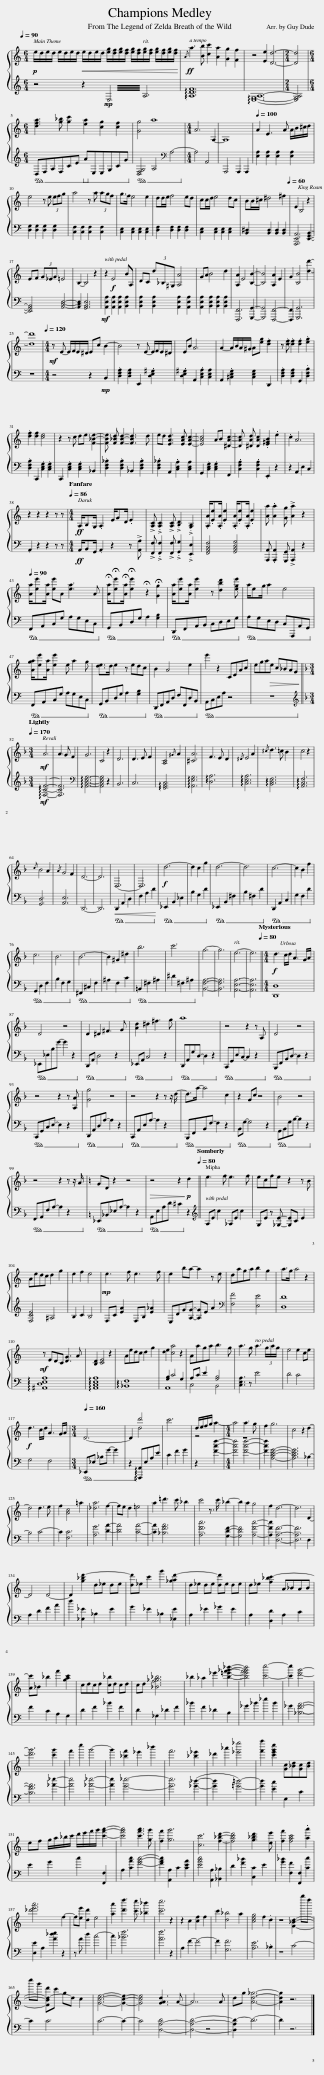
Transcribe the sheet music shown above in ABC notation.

X:1
%%score { ( 1 4 ) | ( 2 3 ) }
L:1/8
Q:1/4=90
M:6/4
I:linebreak $
K:C
V:1 treble
V:4 treble
V:2 treble
V:3 treble
V:1
!p! e/d/e/d/ e/d/e/d/!<(! e/d/e/d/ [eg]/[df]/[eg]/[df]/ [eg]/[df]/[Q:1/4=86][eg]/[df]/ [eg]/[Q:1/4=70][df]/[eg]/[Q:1/4=40][df]/!<)! |!ff![Q:1/4=90]{/A} a3 [Bb] [cc']2 [Aa]2 [Gg]2 [Ff]2 | z4 [Ee]2 [Dd]6- |[M:2/4] [Dd]4 |$[M:6/4] [dfa]3 [g_b] [gc']2 [ea]2 [cg]2 [cf]2 | %5
 [Gg]4 a8 |[M:4/4] A6 A,2- | A,8 |[Q:1/4=100] A2 E3 A A/B/^c/d/ |$ e4 z e (3efg | %10
 a4 z a (3agf | g>f e4 e2 | dd/e/ f4 ed | cc/d/ e4 dc | BB/^c/ ^d4 ^f2 | %15
[Q:1/4=60] E2 B,4 z2 |$ EF (3G_EG =E4 | B,2- B,4 z2 | z2!f! E4 BA, | DC (3d_B,^G, [A,A]4 | %20
 GA B4 d2 | [A,A]2 E4 [B,B]2- | [B,B]4 [A,A]2 E2 | G2 [B,B]4 [dd']2- |$ [dd']8 | %25
[M:4/4]!mf![Q:1/4=120] z E- E/F/E/^D/ Ec B2- | B4 z E- E/F/E/^D/ | EB A6 | A2- A/B/A/^G/ A[eg] .[df]2 | z .[df] .[df]2 .[df]2 .[eg]2 |$ %30
 .[df]2 [df]2 [ce]4 | z2 z c de [F_Be]2- | [FBe] [F_Bd] [FBd]2- [FBd]3 d | ed [EAd]3 [EAc] [EAc]2- | [EAc]4 AB [^DAc]2- | %35
 [DAc] [^DAd] [DAc]2 .[E^GB]2 .e2 | .c2 A6 |$ z2 z2 z2 z z |[M:4/4][Q:1/4=86]!ff! A,/B,G,/ .A,2 E/GD/ .E2 | !>![A,C] .[A,C]2 !>![A,C] .[B,D]2 .[G,B,]2 | %40
 .[A,A]/.[Ee].[A,A]/ .[Ee]2 .[A,A]/.[Ee].[A,A]/ .[Ee]2 | [Aa] .[Aa]2 [Gg] !>![Aa]2 z2 |$[Q:1/4=90] [Aa]/[ee'][Aa]/ [ee']A [ea]3 A | !fermata![Aa]/!fermata![ee']!fermata![Aa]/ !fermata![ee']2 !fermata!z2 !fermata![Gg]2 | [Aa]/[ee'][Aa]/ [ee']2 z [dbd']2 [ege'] | %45
 a/eg/ a2 e4 |$ [Aga]/[ee'][Aa]/ [ee']2 e a2 g | [de]>d e2 z edc | B2 A4 e2 | e'2 z2 CEAc | %50
 ega!>(!e c_BAG!>)! ||$[K:F][M:3/4][Q:1/4=170]!mf! A6 | A3 G F2 | G6 | C4 z2 | %55
 D6 | D3 E F2 | [A,C]4{/^G} A2 | [^CA]6 | F3 E D2 | %60
{/^D} E4 A2 |{/^c} d3 =c B2 | c4 z2 |${/c} B4 A2 |{/A} G4 F2 | %65
 D6- | D6 | D,6- | D,6 |!f! d6- | %70
 d2 c2 g2 | d6- | d6 | c6- | c2 B2 f2 |$ %75
 c6 | B6 | B6- | B2 ^G2 ^d2 | b6 | %80
 c'6 | g6- | g6 |[Q:1/4=120] e6- | e6 || %85
[M:4/4][Q:1/4=80]!f! d3 c/d/ A3 G/A/ |$ D4 z4 | D2 ^D2 ^F3 G | [Ad]2 ^d2 ^f3 g | a8 | %90
 z4 z2 z A, | D4 z4 |$ z4 z2 z [A,A] | [Gg]4 z4 | z4 z2 z z/ d/- | %95
 d>a- a4 c2 | z2 Gc z4 | B4 z4 |$ z4 z2 z z/ A/ |[K:C] GD z2 z4 | %100
[K:C]!>(! z4 z2!>)!!p! d2 ||[K:C][Q:1/4=80] e3 f e3 f | ecfe z2 z B |$ Aedc d2 g2 | e2 f2 e4 | %105
!mp! e3 f e3 f | e2 ba- a2 z e | daga b2 g2 | a>g a4 z2 |$!mf! z EDC [DG]3 A | %110
 [B,D]2 [CE]4 z2 | Aedc d2 g2 | [de]2 [ca]4 z2 | Aaga b3 g | a3 g a3 (3g/a/g/ | %115
 e4 e2 ce |$[K:C]!f! d3 c/d/ A3 G/A/ |[M:3/4][Q:1/4=160] D6- | D2 d'4 | c'6 | %120
 d/e/f/g/ a2- |[M:4/4] a4 a3 g | f2 g6 | c4 z2 d2- |$ d4 d3 e | %125
 f2 [Ac]4 =a2 | [_da]6 f2- | fe d2 =e4 | a2 =d'3 c' _b2 | c'4 z3/2 c'/ _b2- | %130
 b2 a2 g4 | f2 d6- | d6 D2- |$ D4 D4- | D2 [g_bd'-]2 d_e de | %135
 [dd']_e c'2 g'2 [_gad'-]2 | d_e de [dd']e de | d_e [f_bc'-]2 A_BAB |$ [Ac']_B _b2 f'2 [gac']2 | cdcd [c_b]d cd | %140
 cd [_Bf_g_b]6 | _b2 _a2 _e'2 [b=e'f'_g'_b']2- | [be'f'g'b']4 [c'c'']4- | [c'c'']2 [d'g']4- x2 |$ [d'g']6 [c'g']2 | %145
 f'2 c''2 g'4- | g'2 [_bf']2 _e'2 _b'2 | f'6 [_b_e']2 | _d'2 _a'2 [_e'_e'']4 | [f'f'']2 [c'e'g'c'']2 [Gc][_Bd][Gc][Bd] |$ %150
 ef g/a/_b/c'/ d'/e'/f'/g'/ [c'f'a']2- | [c'f'a']4 [c'f'a']3 [gg'] | [ff']2 [gg']6 | [cc']6 [f_bd']2- | [fbd']4 [g_bd']3 [ee'] | %155
 [ff']2 [fac']4 .[aa']2 |$ [_d'e'a']6 f2- | f[ee'] [dd']2 e4 | [aa']2 [d'd'']3 [c'c''] [_b_b']2 | [c'c'']6 z2 | %160
 z2 c2 [cf]2 f2 | c'2 [d_b]4 a2 | [ceg]4 f2 .d2 | z4 [F_Bd]2- g''d'' |$ c''g' [FBd-d']c' gd c2 | %165
 [Gce]6- [Gce]2- | [Gce]4 [GAd]3 A- | A7 A | dg [Ad_g]6- | [Adg]2 z6 |] %170
V:2
 z4 z2!mp! !///-!E,3 A,3 | !arpeggio![A,DF]12 | !arpeggio![E,G,A,]12- |[M:2/4] [E,G,A,]4 |$[M:6/4]!ped! D,F,A,F,CE!ped! A!ped-up!E,E,G,CG | %5
!ped! [D,F,G,]4 A,4[K:bass] A,4-!ped-up! |[M:4/4] A,4 A,,4 | A,,,4 A,,,2 A,,,2 | [E,A,]2 [E,A,]2 [E,A,]2 [E,A,]2 |$ [D,G,]2 [D,G,]2 [D,G,]2 [D,G,]2 | %10
 [C,F,]2 [C,F,]2 [C,F,]2 [C,F,]2 | [C,E,]2 [C,E,]2 [C,E,]2 [C,E,]2 | [D,F,]2 [D,F,]2 [D,F,]2 [D,F,]2 | [C,E,]2 [C,E,]2 [C,E,]2 [C,E,]2 | [B,,^D,]2 [B,,D,]2 [B,,D,]2 [B,,D,]2 | %15
 [A,,,E,,A,,]6 [E,,G,,B,,]2- |$ [E,,G,,B,,]4 [A,,C,E,]4- | [A,,C,E,]2 [G,,B,,E,]6 |!mf!!ped! [A,,E,A,]2 [A,,E,A,]2 [A,,E,A,]2!ped-up!!ped! [B,,E,A,]2 | x4!ped-up! [B,,E,A,]2 [B,,E,A,]2!ped-up!!ped! [A,,E,A,]2 [A,,E,A,]2 | %20
 [A,,E,A,]2!ped-up!!ped! [B,,E,A,]2 [B,,E,A,]2 [B,,E,A,]2 | [F,,,F,,]6 [G,,,G,,]2- | [G,,,G,,]4 [F,,,F,,]4- | [F,,,F,,]2 [G,,,G,,]6 |$ z8 | %25
[M:4/4] z4 z2!mp! B,,2 | .[D,F,A,]2 [D,F,A,]2 E,,2 .[D,E,^G,]2 | .[D,E,^G,]2 A,,2 .[C,E,A,]2 [C,E,A,]2 | A,,2 .[^C,E,G,]2 [C,E,G,]2 D,,2 | .[D,F,A,]2 [D,F,A,]2 G,,2 .[D,F,B,]2 |$ %30
 .[D,F,B,]2 C,,2 .[C,E,G,]2 .[C,E,G,]2 | C,,2 .[C,E,G,]2 .[C,E,G,]2 _B,,2 | .[D,F,_B,]2 .[D,F,B,]2 _B,,2 .[D,F,B,]2 | .[D,F,_B,]2 A,,2 .[C,E,A,]2 [C,E,A,]2 | G,,2 .[C,E,G,]2 .[C,E,G,]2 F,,2 | %35
 .[C,F,A,]2 .[C,F,A,]2 .E,,2 z2 | z2 A,,2 E,2 C,2 |$ .A,,2 z2 z2 z z |[M:4/4]!ff! A,,/B,,G,,/ .A,,2 z2 z !>![A,,A,] | !>![F,,F,] .[F,,F,]2 !>![F,,F,] .[G,,G,]2 .[E,,E,]2 | %40
 [F,,A,,C,F,]4 [G,,B,,D,G,]4 | [A,,,A,,] .[A,,,A,,]2 [G,,,G,,] !>![A,,,A,,]2 z2 |$!ped! F,,A,,C,G, A,G,E,C,!ped-up! |!ped! G,,B,,D,G, A,2 [G,B,]2!ped-up! |!ped! D,,F,,A,,B,, C,D,E,G,!ped-up! | %45
!ped! A,G,E,D, C,A,,,A,,G,,!ped-up! |$!ped! F,,A,,C,G, A,G,E,C,!ped-up! |!ped! G,,B,,D,G, A,2 [G,B,]2!ped-up! |!ped! D,,F,,A,,D, F,F,,D,B,,!ped-up! |!ped! A,,C,E,A, z4!ped-up! | %50
 z8 ||$[K:F][M:3/4][K:treble]!mf! !arpeggio![F,CF]6- | [F,CF]6 |[K:bass] !arpeggio![A,,C,E,G,]6- | [A,,C,E,G,]4 z2 | %55
 B,,6 | C,6 | !arpeggio![F,,A,,C,]6 | !arpeggio![A,,E,G,]6 | !arpeggio![D,A,]6 | %60
 !arpeggio![C,E,A,]6 | !arpeggio![B,,D,F,]6 | !arpeggio![A,,C,F,]6 |$ [G,,D,]6 | [A,,E,]6 | %65
 D,,6- | D,,6 |!<(!!ped! D,,2 A,,2 D,2 | x2!ped-up! F,2 A,2 D2!<)! |!ped! _E,,2 B,,2 _E,2!ped-up! | %70
 B,2 G,2 D2 |!ped! _E,,2 B,,2 ^F,2!ped-up! | B,2 ^F,2 D2 |!ped! D,,2 A,,2 C,2!ped-up! | G,2 F,2 D2 |$ %75
!ped! G,,2 D,2 F,2!ped-up! | B,2 F,2 G,2 |!ped! ^F,,2 ^C,2 F,2!ped-up! | ^A,2 F,2 C2 |!ped! =B,,2 ^F,2 ^A,2!ped-up! | %80
 ^D2 ^F,2 ^A,2 | [B,,F,A,]6- | [B,,F,A,]6 | [A,,E,A,]6- | [A,,E,A,]6 || %85
[M:4/4] [D,,D,]8 |$!ped! _E,,_E,B,G- G2!ped-up! z2 |!ped! D,,A,, D,4 z2!ped-up! |!ped! _E,,A,, C,4 z2!ped-up! |!ped! D,,A,,G,D,- D,2 z2!ped-up! | %90
!ped! C,,G,,E,C,- C,2 z2!ped-up! |!ped! B,,,F,,B,,D,- D,2 z2!ped-up! |$!ped! C,,G,,C,E,- E,2 z2!ped-up! |!ped! D,,A,,D,A,- A,2 z2!ped-up! |!ped! C,,A,,E,A,- A,2 z2!ped-up! | %95
!ped! B,,,F,,B,,F,- F,2 z2!ped-up! |!ped! B,,G,- G,4 z2!ped-up! |!ped! G,,B,,G,B,- B,2 z2!ped-up! |$!ped! F,,A,,F,A,- A,2 z2!ped-up! |[K:C]!ped! _E,,_B,,_E,A,- A,2 z2!ped-up! | %100
[K:C]!ped! A,,E,A,D ^C2 z2!ped-up! ||[K:C][K:treble]!ped! A,E c2!ped-up!!ped! _A,E!ped-up! c2 |!ped! G,E z!ped-up!!ped! [_G,E]- [G,E]C E2!ped-up! |$!ped! [F,CE]4!ped-up!!ped! ^A,4!ped-up! |!ped! B,2 C2 B,4!ped-up! | %105
!ped! F,C [EA]2!ped! F,!ped-up!B, [E_A]2!ped-up! |!ped! E,DG[A,G]- [A,G]E A2!ped-up! |[K:bass]!ped! [F,F]4 [E,E]4!ped-up! | [D,D]8 |$!ped! !arpeggio![^A,,D,E,A,]8!ped-up! | %110
!ped! !arpeggio![A,,C,E,A,]8!ped-up! |!ped! !arpeggio![_B,,F,]8!ped-up! |!ped! [G,B,]2 C4 G,2!ped-up! |!ped! A,C E2 [G,B,]4!ped-up! |!ped! [C,E,A,]3 z E4!ped-up! | %115
 D4 C4 |$[K:C] G,4 F,4 |[M:3/4]!ped! _E,,_E, _B,!ped-up!G- G2 | z2 !arpeggio![A,,,A,,]E,A,E | C2 F2 G2 | %120
 z2 [Fcf]2- |[M:4/4] [Fcf]4 [Fcf]4- | [Fcf]2 [A,CEG]4- x2 | [A,CEG]6 _B,2- |$ B,4 C4- | %125
 C2 [F,C]6 | [A,G]6 [DA]2- | [DA]4 [CA]4- | [CA]2 [_B,FA]6 | [A,Fc]6 [G,DF]2- | %130
 [G,DF]4 [A,Fc]4- | [A,Fc]2 [D,A,F]6- | [D,A,F]6 D,2 |$ A,2 D2 F2 A2 | d2 [_E,_E]2 _B,2 E2 | %135
 G2 _E2 _B,2 [_E,E]2 | A,2 _E2 _G2 E2 | A,2 [D,D]2 A,2 C2 |$ F2 C2 A,2 G,2 | D2 F2 _B2 F2 | %140
 D2 _G,2 _D2 F2 | _B2 F2 _D2 B,2 | _G2 _B2 _e2 B2 | _G2 [_B,FA]6- |$ [B,FA]6 [_A_e]2- | %145
 [Ae]4 [_A_e]4- | [Ae]2 [G_e]6- | [Ge]6 ([_G_d]2- | [Gd]2 x2 [=G=d]4-) | [Gd]2 [Ec]2 E,2 C2 |$ %150
 E2 G2 c2 [F,,F,]2 | A,2 [CAc]2 [FAc]4- | [FAc]2 [A,,A,]2 C2 [CEA]2 | [EAc]4 [A,,A,]2 [_B,,_B,]2 | D2 [F_B]2 [C,C]2 E2 | %155
 [G_B]2 [F,F]2 [F,,F,]2 [Cc]2 |$ [E,E]2 A,2 [A_de]2 z2 | z A d2 c4- | c2 [_Bf]6 | [Af]6 z2 | %160
 A,2 F2- F4- | F2 [G,F]6 | [A,E]6 ._B,2 | z4 C4- |$ C2 C6 | %165
 C6- C2- | C4 [D,-A,-D]4 | [D,A,D]4- z4 | [D,A,D-]2 D6- | D2 z6 |] %170
V:3
 x12 | x12 | x12 |[M:2/4] x4 |$[M:6/4] x12 | %5
 x8[K:bass] x4 |[M:4/4] x8 | x8 | x8 |$ x8 | %10
 x8 | x8 | x8 | x8 | x8 | %15
 x8 |$ x8 | x8 | x8 | x8 | %20
 x8 | x8 | x8 | x8 |$ x8 | %25
[M:4/4] x8 | x8 | x8 | x8 | x8 |$ %30
 x8 | x8 | x8 | x8 | x8 | %35
 x8 | x8 |$ x8 |[M:4/4] x8 | x8 | %40
 x8 | x8 |$ x8 | x8 | x8 | %45
 x8 |$ x8 | x8 | x8 | x8 | %50
 x8 ||$[K:F][M:3/4][K:treble] x6 | x6 |[K:bass] x6 | x6 | %55
 x6 | x6 | x6 | x6 | x6 | %60
 x6 | x6 | x6 |$ x6 | x6 | %65
 x6 | x6 | x6 | x6 | x6 | %70
 x6 | x6 | x6 | x6 | x6 |$ %75
 x6 | x6 | x6 | x6 | x6 | %80
 x6 | x6 | x6 | x6 | x6 || %85
[M:4/4] x8 |$ x8 | x8 | x8 | x8 | %90
 x8 | x8 |$ x8 | x8 | x8 | %95
 x8 | x8 | x8 |$ x8 |[K:C] x8 | %100
[K:C] x8 ||[K:C][K:treble] x8 | x8 |$ x8 | x8 | %105
 x8 | x8 |[K:bass] x8 | x8 |$ x8 | %110
 x8 | x8 | A,,8 | C,4 B,,4 | x8 | %115
 x8 |$[K:C] x8 |[M:3/4] x6 | x6 | x6 | %120
 x4 |[M:4/4] x8 | x8 | x8 |$ x8 | %125
 x8 | x8 | x8 | x8 | x8 | %130
 x8 | x8 | x8 |$ x8 | x8 | %135
 x8 | x8 | x8 |$ x8 | x8 | %140
 x8 | x8 | x8 | x8 |$ x8 | %145
 x8 | x8 | x8 | x8 | x8 |$ %150
 x8 | x8 | x8 | x8 | x8 | %155
 x8 |$ x8 | x8 | x8 | x8 | %160
 x8 | x8 | x8 | x8 |$ x8 | %165
 x8 | x8 | x8 | x8 | x8 |] %170
V:4
 x12 | x12 | x12 |[M:2/4] x4 |$[M:6/4] x12 | %5
 x12 |[M:4/4] x8 | x8 | x8 |$ x8 | %10
 x8 | x8 | x8 | x8 | x8 | %15
 x8 |$ x8 | x8 | x8 | x8 | %20
 x8 | x8 | x8 | x8 |$ x8 | %25
[M:4/4] x8 | x8 | x8 | x8 | x8 |$ %30
 x8 | x8 | x8 | x8 | x8 | %35
 x8 | x8 |$ x8 |[M:4/4] x8 | x8 | %40
 x8 | x8 |$ x8 | x8 | x8 | %45
 x8 |$ x8 | x8 | x8 | x8 | %50
 x8 ||$[K:F][M:3/4] x6 | x6 | x6 | x6 | %55
 x6 | x6 | x6 | x6 | x6 | %60
 x6 | x6 | x6 |$ x6 | x6 | %65
 x6 | x6 | x6 | x6 | x6 | %70
 x6 | x6 | x6 | x6 | x6 |$ %75
 x6 | x6 | x6 | x6 | x6 | %80
 x6 | x6 | x6 | x6 | x6 || %85
[M:4/4] x8 |$ x8 | x8 | x8 | x8 | %90
 x8 | x8 |$ x8 | x8 | x8 | %95
 x8 | x8 | x8 |$ x8 |[K:C] x8 | %100
[K:C] x8 ||[K:C] x8 | x8 |$ x8 | x8 | %105
 x8 | x8 | x8 | x8 |$ x8 | %110
 x8 | x8 | x8 | x8 | x8 | %115
 x8 |$[K:C] x8 |[M:3/4] x6 | x2 d4 | x6 | %120
 z4 |[M:4/4] z8 | x8 | x8 |$ x8 | %125
 x8 | x8 | x8 | x8 | x8 | %130
 x8 | x8 | x8 |$ x8 | x8 | %135
 x8 | x8 | x8 |$ x8 | x8 | %140
 x8 | x8 | x8 | x8 |$ x8 | %145
 x8 | x8 | x8 | x8 | x8 |$ %150
 x8 | x8 | x8 | x8 | x8 | %155
 x8 |$ x8 | x8 | x8 | x8 | %160
 x8 | x8 | x8 | x8 |$ x8 | %165
 x8 | x8 | x8 | x8 | x8 |] %170
